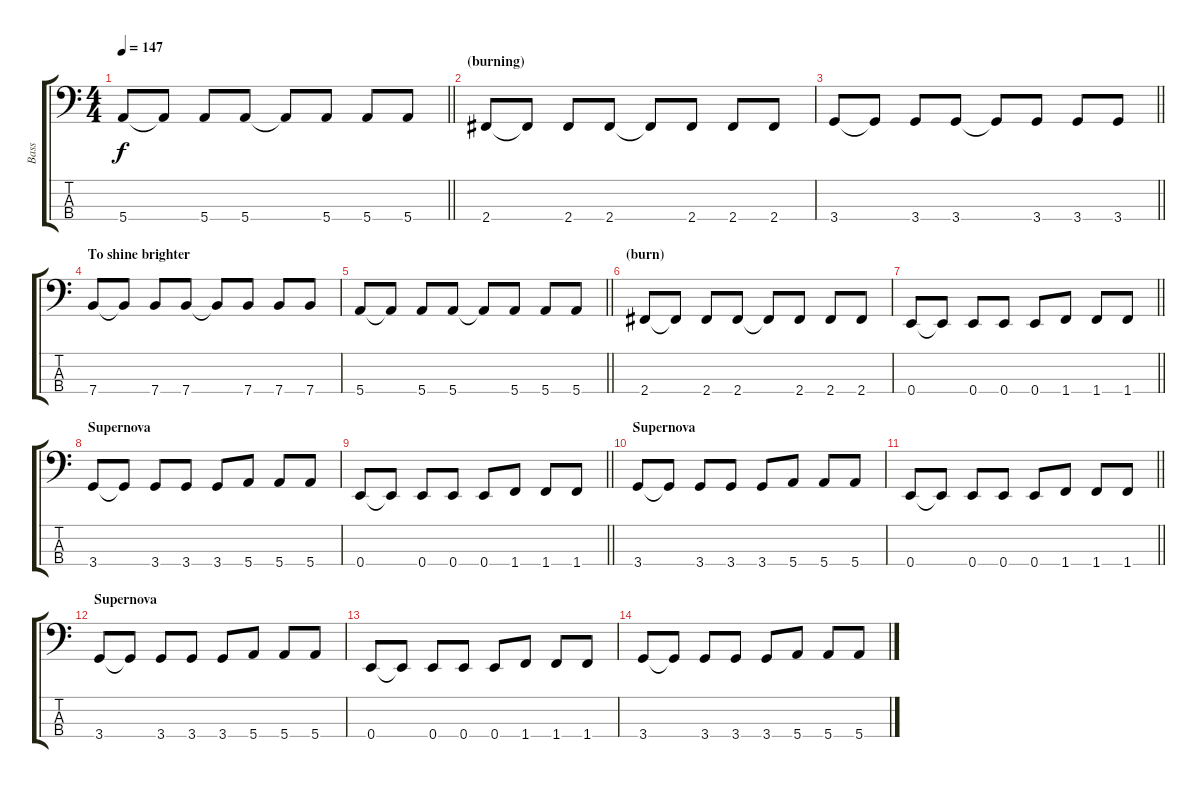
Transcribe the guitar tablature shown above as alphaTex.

\track ("Bass" "Bass") {instrument electricbasspick}
\staff {score tabs}
\tuning (G2 D2 A1 E1) {hide}
\ts (4 4)
\tempo 147
\clef f4
\barLineRight lightlight
\ks c
5.4.8{dy f} 5.4{t}.8 5.4.8 5.4.8 5.4{t}.8 5.4.8 5.4.8 5.4.8 |
\section ("" "(burning) ")
2.4.8 2.4{t}.8 2.4.8 2.4.8 2.4{t}.8 2.4.8 2.4.8 2.4.8 |
\barLineRight lightlight
3.4.8 3.4{t}.8 3.4.8 3.4.8 3.4{t}.8 3.4.8 3.4.8 3.4.8 |
\section ("" "To shine brighter ")
7.4.8 7.4{t}.8 7.4.8 7.4.8 7.4{t}.8 7.4.8 7.4.8 7.4.8 |
\barLineRight lightlight
5.4.8 5.4{t}.8 5.4.8 5.4.8 5.4{t}.8 5.4.8 5.4.8 5.4.8 |
\section ("" "(burn) ")
2.4.8 2.4{t}.8 2.4.8 2.4.8 2.4{t}.8 2.4.8 2.4.8 2.4.8 |
\barLineRight lightlight
0.4.8 0.4{t}.8 0.4.8 0.4.8 0.4.8 1.4.8 1.4.8 1.4.8 |
\section ("" "Supernova ")
3.4.8 3.4{t}.8 3.4.8 3.4.8 3.4.8 5.4.8 5.4.8 5.4.8 |
\barLineRight lightlight
0.4.8 0.4{t}.8 0.4.8 0.4.8 0.4.8 1.4.8 1.4.8 1.4.8 |
\section ("" "Supernova ")
3.4.8 3.4{t}.8 3.4.8 3.4.8 3.4.8 5.4.8 5.4.8 5.4.8 |
\barLineRight lightlight
0.4.8 0.4{t}.8 0.4.8 0.4.8 0.4.8 1.4.8 1.4.8 1.4.8 |
\section ("" "Supernova ")
3.4.8 3.4{t}.8 3.4.8 3.4.8 3.4.8 5.4.8 5.4.8 5.4.8 |
0.4.8 0.4{t}.8 0.4.8 0.4.8 0.4.8 1.4.8 1.4.8 1.4.8 |
3.4.8 3.4{t}.8 3.4.8 3.4.8 3.4.8 5.4.8 5.4.8 5.4.8
